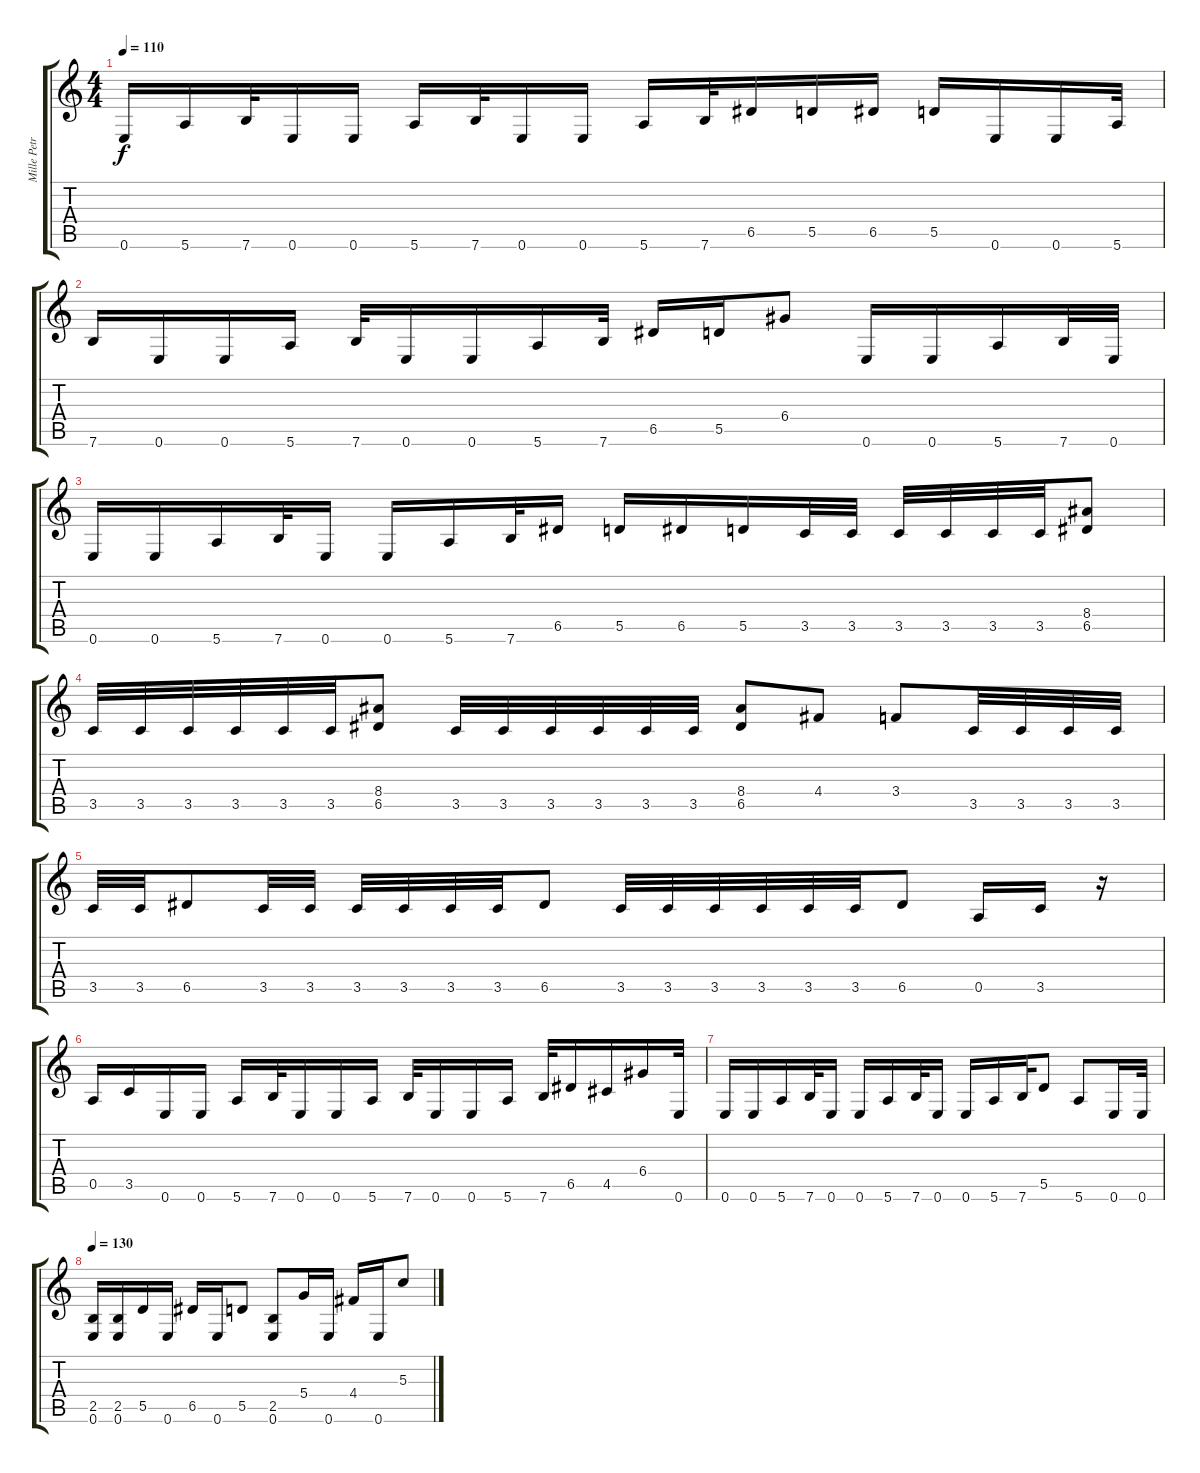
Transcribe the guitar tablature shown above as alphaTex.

\track ("Mille Petrozza" "Mille Petr") {instrument distortionguitar}
\staff {score tabs}
\tuning (E4 B3 G3 D3 A2 E2) {hide}
\ts (4 4)
\tempo 110
\clef g2
\ks c
0.6.16{dy f} 5.6.16 7.6.32 0.6.16 0.6.16 5.6.16 7.6.32 0.6.16 0.6.16 5.6.16 7.6.32 6.5.16 5.5.16 6.5.16 5.5.16 0.6.16 0.6.16 5.6.32 |
7.6.16 0.6.16 0.6.16 5.6.16 7.6.32 0.6.16 0.6.16 5.6.16 7.6.32 6.5.16 5.5.16 6.4.8 0.6.16 0.6.16 5.6.16 7.6.32 0.6.32 |
0.6.16 0.6.16 5.6.16 7.6.32 0.6.16 0.6.16 5.6.16 7.6.32 6.5.16 5.5.16 6.5.16 5.5.16 3.5.32 3.5.32 3.5.32 3.5.32 3.5.32 3.5.32 (8.4 6.5).8 |
3.5.32 3.5.32 3.5.32 3.5.32 3.5.32 3.5.32 (8.4 6.5).8 3.5.32 3.5.32 3.5.32 3.5.32 3.5.32 3.5.32 (8.4 6.5).8 4.4.8 3.4.8 3.5.32 3.5.32 3.5.32 3.5.32 |
3.5.32 3.5.32 6.5.8 3.5.32 3.5.32 3.5.32 3.5.32 3.5.32 3.5.32 6.5.8 3.5.32 3.5.32 3.5.32 3.5.32 3.5.32 3.5.32 6.5.8 0.5.16 3.5.16 r.16 |
0.5.16 3.5.16 0.6.16 0.6.16 5.6.16 7.6.32 0.6.16 0.6.16 5.6.16 7.6.32 0.6.16 0.6.16 5.6.16 7.6.32 6.5.16 4.5.16 6.4.16 0.6.32 |
0.6.16 0.6.16 5.6.16 7.6.32 0.6.16 0.6.16 5.6.16 7.6.32 0.6.16 0.6.16 5.6.16 7.6.32 5.5.8 5.6.8 0.6.16 0.6.32 |
\tempo 130
(2.5 0.6).16 (2.5 0.6).16 5.5.16 0.6.16 6.5.16 0.6.16 5.5.8 (2.5 0.6).8 5.4.16 0.6.16 4.4.16 0.6.16 5.3.8
